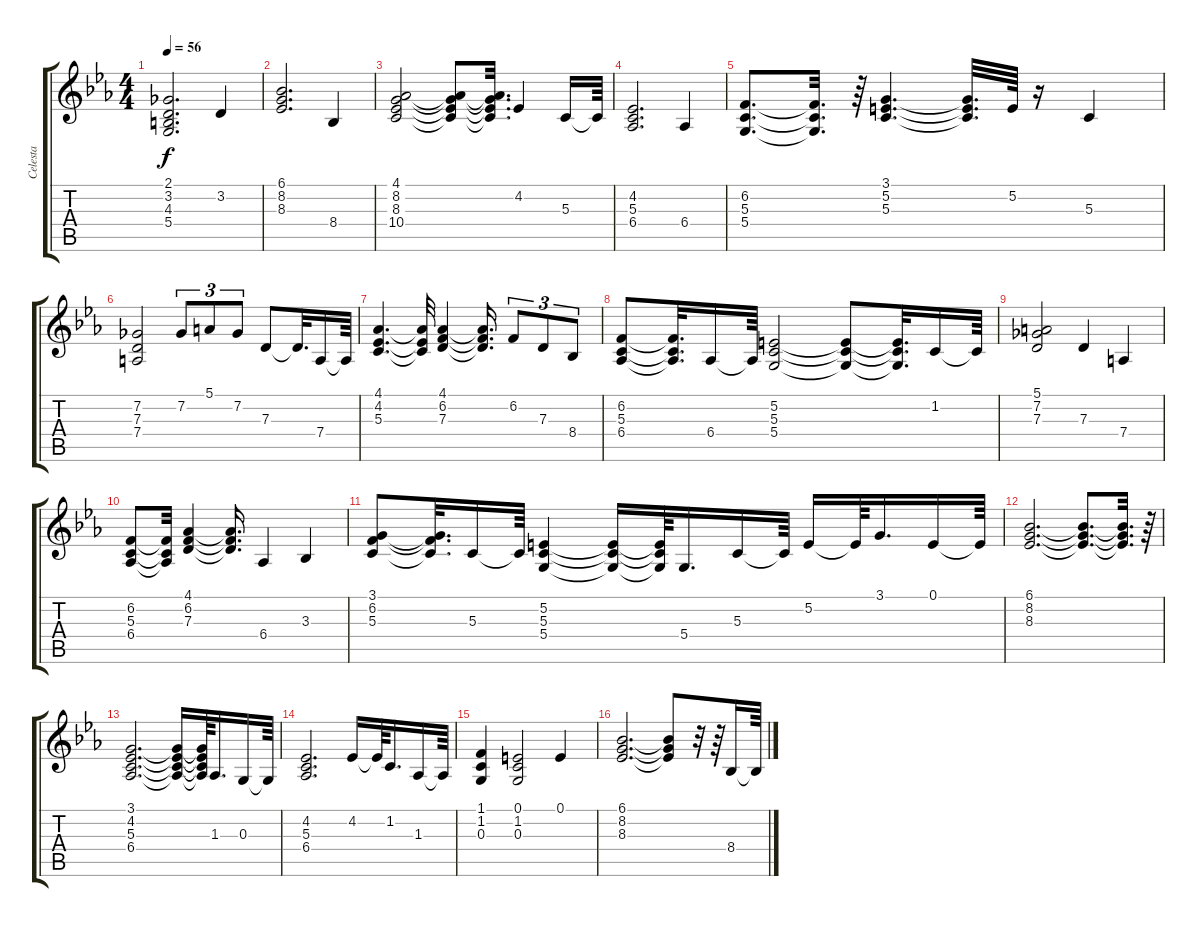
\track ("Celesta" "Celesta") {instrument synthstrings1}
\staff {score tabs}
\tuning (E4 B3 G3 D3 A2 E2) {hide}
\ts (4 4)
\tempo 56
\clef g2
\ks eb
(2.1 3.2 4.3 5.4).2{d dy f} 3.2.4 |
(6.1 8.2 8.3).2{d} 8.4.4 |
(4.1 8.2 8.3 10.4).2 (4.1{t} 8.2{t} 8.3{t} 10.4{t}).8 (4.1{t} 8.2{t} 8.3{t} 10.4{t}).32{d} 4.2.4 5.3.16 5.3{t}.64 |
(4.2 5.3 6.4).2{d} 6.4.4 |
(6.2 5.3 5.4).8{d} (6.2{t} 5.3{t} 5.4{t}).32{d} r.64 (3.1 5.2 5.3).4{d} (3.1{t} 5.2{t} 5.3{t}).32{d} 5.2.64 r.16 5.3.4 |
(7.2 7.3 7.4).2 7.2.8{tu (3 2)} 5.1.8{tu (3 2)} 7.2.8{tu (3 2)} 7.3.8 7.3{t}.32{d} 7.4.16 7.4{t}.64 |
(4.1 4.2 5.3).4{d} (4.1{t} 4.2{t} 5.3{t}).32 (4.1 6.2 7.3).4 (4.1{t} 6.2{t} 7.3{t}).16{d} 6.2.8{tu (3 2)} 7.3.8{tu (3 2)} 8.4.8{tu (3 2)} |
(6.2 5.3 6.4).8 (6.2{t} 5.3{t} 6.4{t}).32{d} 6.4.16 6.4{t}.64 (5.2 5.3 5.4).2 (5.2{t} 5.3{t} 5.4{t}).8 (5.2{t} 5.3{t} 5.4{t}).32{d} 1.2.16 1.2{t}.64 |
(5.1 7.2 7.3).2 7.3.4 7.4.4 |
(6.2 5.3 6.4).8 (6.2{t} 5.3{t} 6.4{t}).32 (4.1 6.2 7.3).4 (4.1{t} 6.2{t} 7.3{t}).16{d} 6.4.4 3.3.4 |
(3.1 6.2 5.3).8 (3.1{t} 6.2{t} 5.3{t}).32{d} 5.3.16 5.3{t}.64 (5.2 5.3 5.4).4 (5.2{t} 5.3{t} 5.4{t}).16 (5.2{t} 5.3{t} 5.4{t}).64 5.4.16{d} 5.3.16 5.3{t}.64 5.2.16 5.2{t}.64 3.1.16{d} 0.1.16 0.1{t}.64 |
(6.1 8.2 8.3).2{d} (6.1{t} 8.2{t} 8.3{t}).8{d} (6.1{t} 8.2{t} 8.3{t}).32{d} r.64 |
(3.1 4.2 5.3 6.4).2{d} (3.1{t} 4.2{t} 5.3{t} 6.4{t}).16 (3.1{t} 4.2{t} 5.3{t} 6.4{t}).64 1.3.16{d} 0.3.16 0.3{t}.64 |
(4.2 5.3 6.4).2{d} 4.2.16 4.2{t}.64 1.2.16{d} 1.3.16 1.3{t}.64 |
(1.1 1.2 0.3).4 (0.1 1.2 0.3).2 0.1.4 |
(6.1 8.2 8.3).2{d} (6.1{t} 8.2{t} 8.3{t}).8 r.32 r.64 8.4.16 8.4{t}.64
